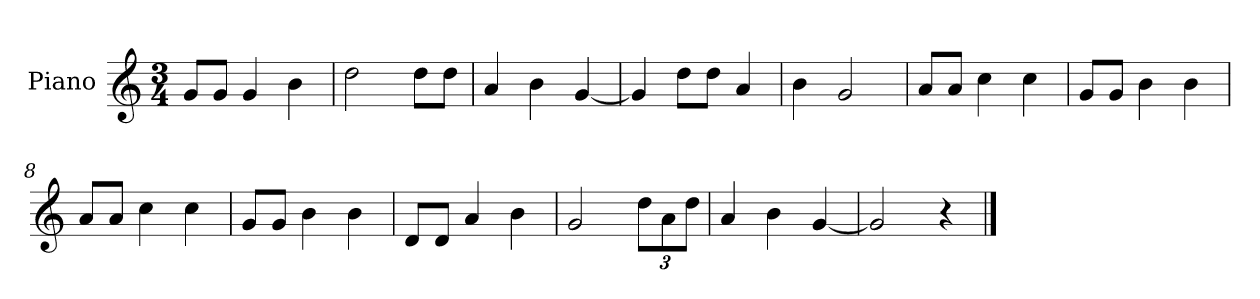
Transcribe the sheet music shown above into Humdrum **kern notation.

**kern
*part1
*staff1
*I"Piano
*I'P-no
*clefG2
*k[]
*M3/4
*MM176
=1
8g/L
8g/J
4g/
4b\
=2
2dd\
8dd\L
8dd\J
=3
4a/
4b\
[4g/
=4
4g/]
8dd\L
8dd\J
4a/
=5
4b\
2g/
=6
8a/L
8a/J
4cc\
4cc\
=7
8g/L
8g/J
4b\
4b\
=8
8a/L
8a/J
4cc\
4cc\
=9
8g/L
8g/J
4b\
4b\
!!LO:LB:g=z
=10
8d/L
8d/J
4a/
4b\
=11
2g/
*Xbrackettup
12dd\L
12a\
12dd\J
=12
4a/
4b\
[4g/
=13
2g/]
4r
==
*-
